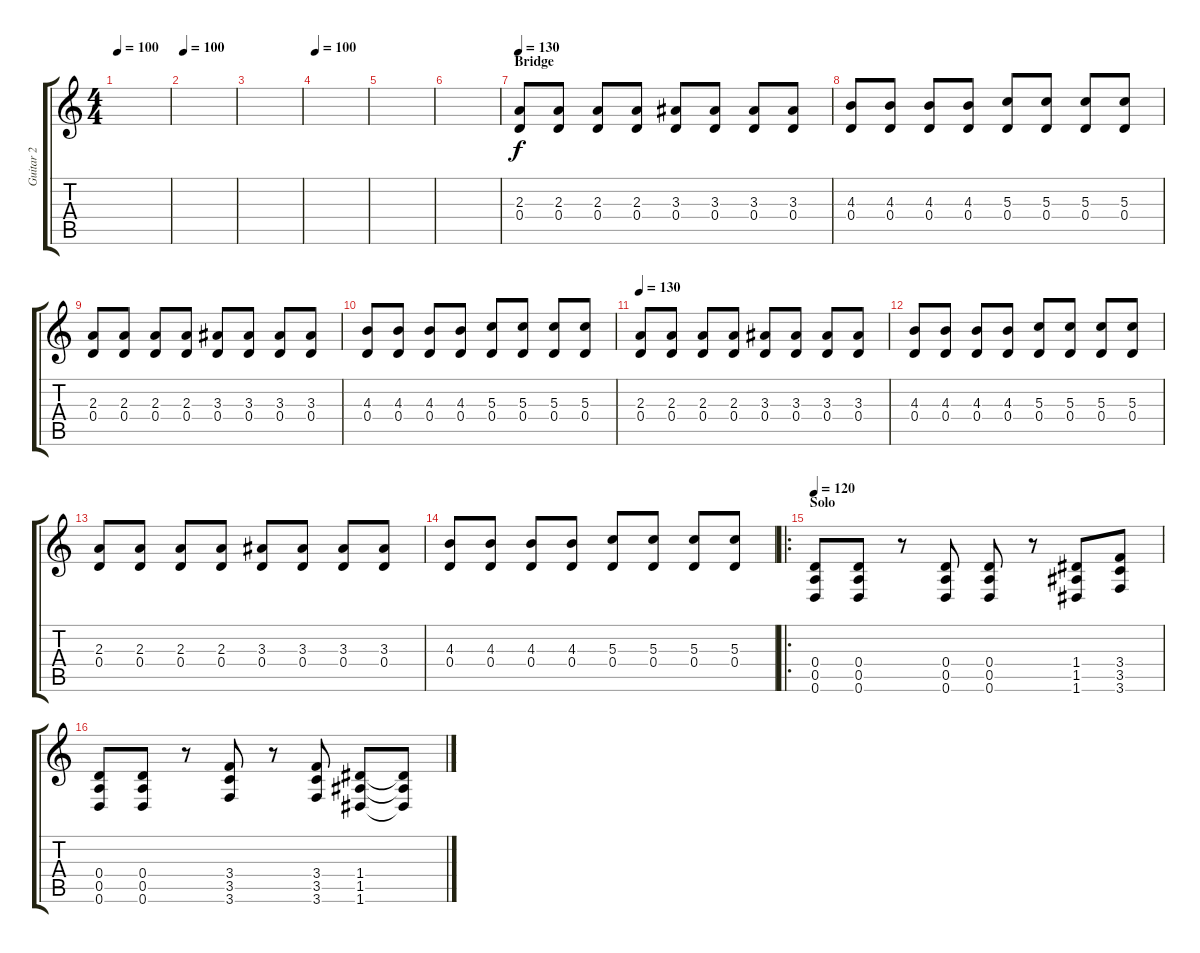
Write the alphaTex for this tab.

\track ("Guitar 2" "Guitar 2") {instrument distortionguitar}
\staff {score tabs}
\tuning (E4 B3 G3 D3 A2 D2) {hide}
\ts (4 4)
\tempo 100
\clef g2
\ks c
|
\tempo 100
|
|
\tempo 100
|
|
|
\section ("" "Bridge ")
\tempo 130
(2.3 0.4).8 (2.3 0.4).8 (2.3 0.4).8 (2.3 0.4).8 (3.3 0.4).8 (3.3 0.4).8 (3.3 0.4).8 (3.3 0.4).8 |
(4.3 0.4).8 (4.3 0.4).8 (4.3 0.4).8 (4.3 0.4).8 (5.3 0.4).8 (5.3 0.4).8 (5.3 0.4).8 (5.3 0.4).8 |
(2.3 0.4).8 (2.3 0.4).8 (2.3 0.4).8 (2.3 0.4).8 (3.3 0.4).8 (3.3 0.4).8 (3.3 0.4).8 (3.3 0.4).8 |
(4.3 0.4).8 (4.3 0.4).8 (4.3 0.4).8 (4.3 0.4).8 (5.3 0.4).8 (5.3 0.4).8 (5.3 0.4).8 (5.3 0.4).8 |
\tempo 130
(2.3 0.4).8 (2.3 0.4).8 (2.3 0.4).8 (2.3 0.4).8 (3.3 0.4).8 (3.3 0.4).8 (3.3 0.4).8 (3.3 0.4).8 |
(4.3 0.4).8 (4.3 0.4).8 (4.3 0.4).8 (4.3 0.4).8 (5.3 0.4).8 (5.3 0.4).8 (5.3 0.4).8 (5.3 0.4).8 |
(2.3 0.4).8 (2.3 0.4).8 (2.3 0.4).8 (2.3 0.4).8 (3.3 0.4).8 (3.3 0.4).8 (3.3 0.4).8 (3.3 0.4).8 |
(4.3 0.4).8 (4.3 0.4).8 (4.3 0.4).8 (4.3 0.4).8 (5.3 0.4).8 (5.3 0.4).8 (5.3 0.4).8 (5.3 0.4).8 |
\ro
\section ("" "Solo")
\tempo 120
(0.4 0.5 0.6).8{volume 12} (0.4 0.5 0.6).8 r.8 (0.4 0.5 0.6).8 (0.4 0.5 0.6).8 r.8 (1.4 1.5 1.6).8 (3.4 3.5 3.6).8 |
(0.4 0.5 0.6).8 (0.4 0.5 0.6).8 r.8 (3.4 3.5 3.6).8 r.8 (3.4 3.5 3.6).8 (1.4 1.5 1.6).8 (1.4{t} 1.5{t} 1.6{t}).8
